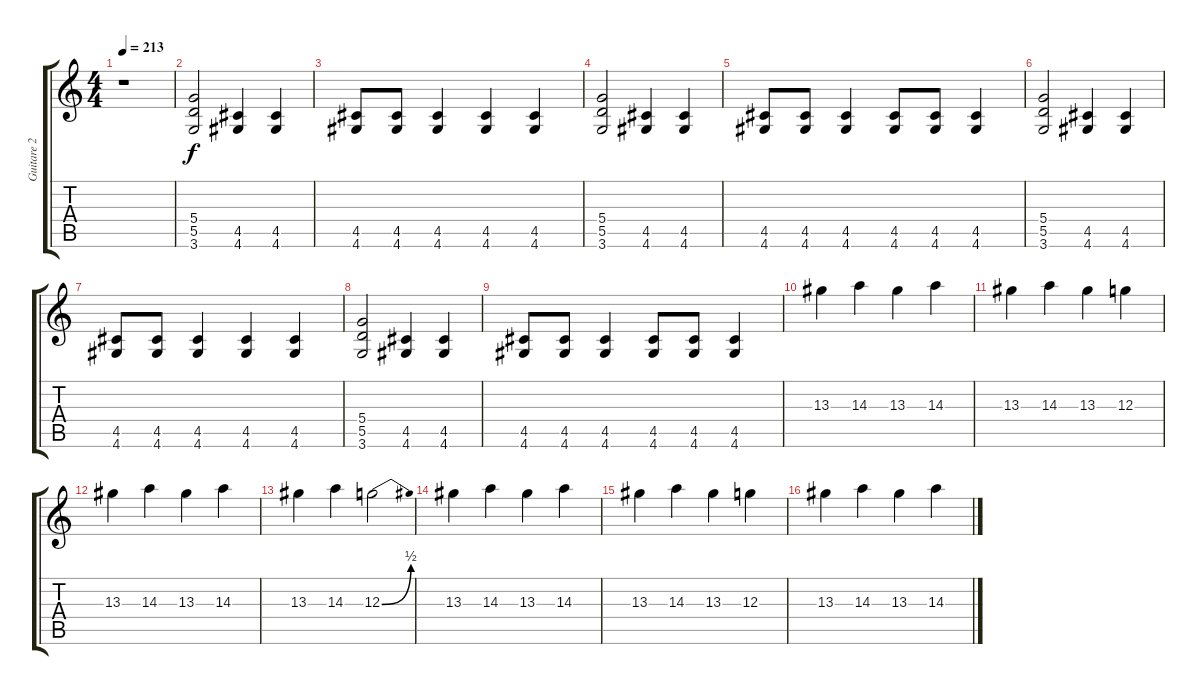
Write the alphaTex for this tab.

\track ("Guitare 2" "Guitare 2") {instrument distortionguitar}
\staff {score tabs}
\tuning (E4 B3 G3 D3 A2 E2) {hide}
\ts (4 4)
\tempo 213
\clef g2
\ks c
r.1{dy f instrument distortionguitar} |
(5.4 5.5 3.6).2 (4.5 4.6).4 (4.5 4.6).4 |
(4.5 4.6).8 (4.5 4.6).8 (4.5 4.6).4 (4.5 4.6).4 (4.5 4.6).4 |
(5.4 5.5 3.6).2 (4.5 4.6).4 (4.5 4.6).4 |
(4.5 4.6).8 (4.5 4.6).8 (4.5 4.6).4 (4.5 4.6).8 (4.5 4.6).8 (4.5 4.6).4 |
(5.4 5.5 3.6).2 (4.5 4.6).4 (4.5 4.6).4 |
(4.5 4.6).8 (4.5 4.6).8 (4.5 4.6).4 (4.5 4.6).4 (4.5 4.6).4 |
(5.4 5.5 3.6).2 (4.5 4.6).4 (4.5 4.6).4 |
(4.5 4.6).8 (4.5 4.6).8 (4.5 4.6).4 (4.5 4.6).8 (4.5 4.6).8 (4.5 4.6).4 |
13.3.4 14.3.4 13.3.4 14.3.4 |
13.3.4 14.3.4 13.3.4 12.3.4 |
13.3.4 14.3.4 13.3.4 14.3.4 |
13.3.4 14.3.4 12.3{be (bend 0 0 60 2)}.2 |
13.3.4 14.3.4 13.3.4 14.3.4 |
13.3.4 14.3.4 13.3.4 12.3.4 |
13.3.4 14.3.4 13.3.4 14.3.4
